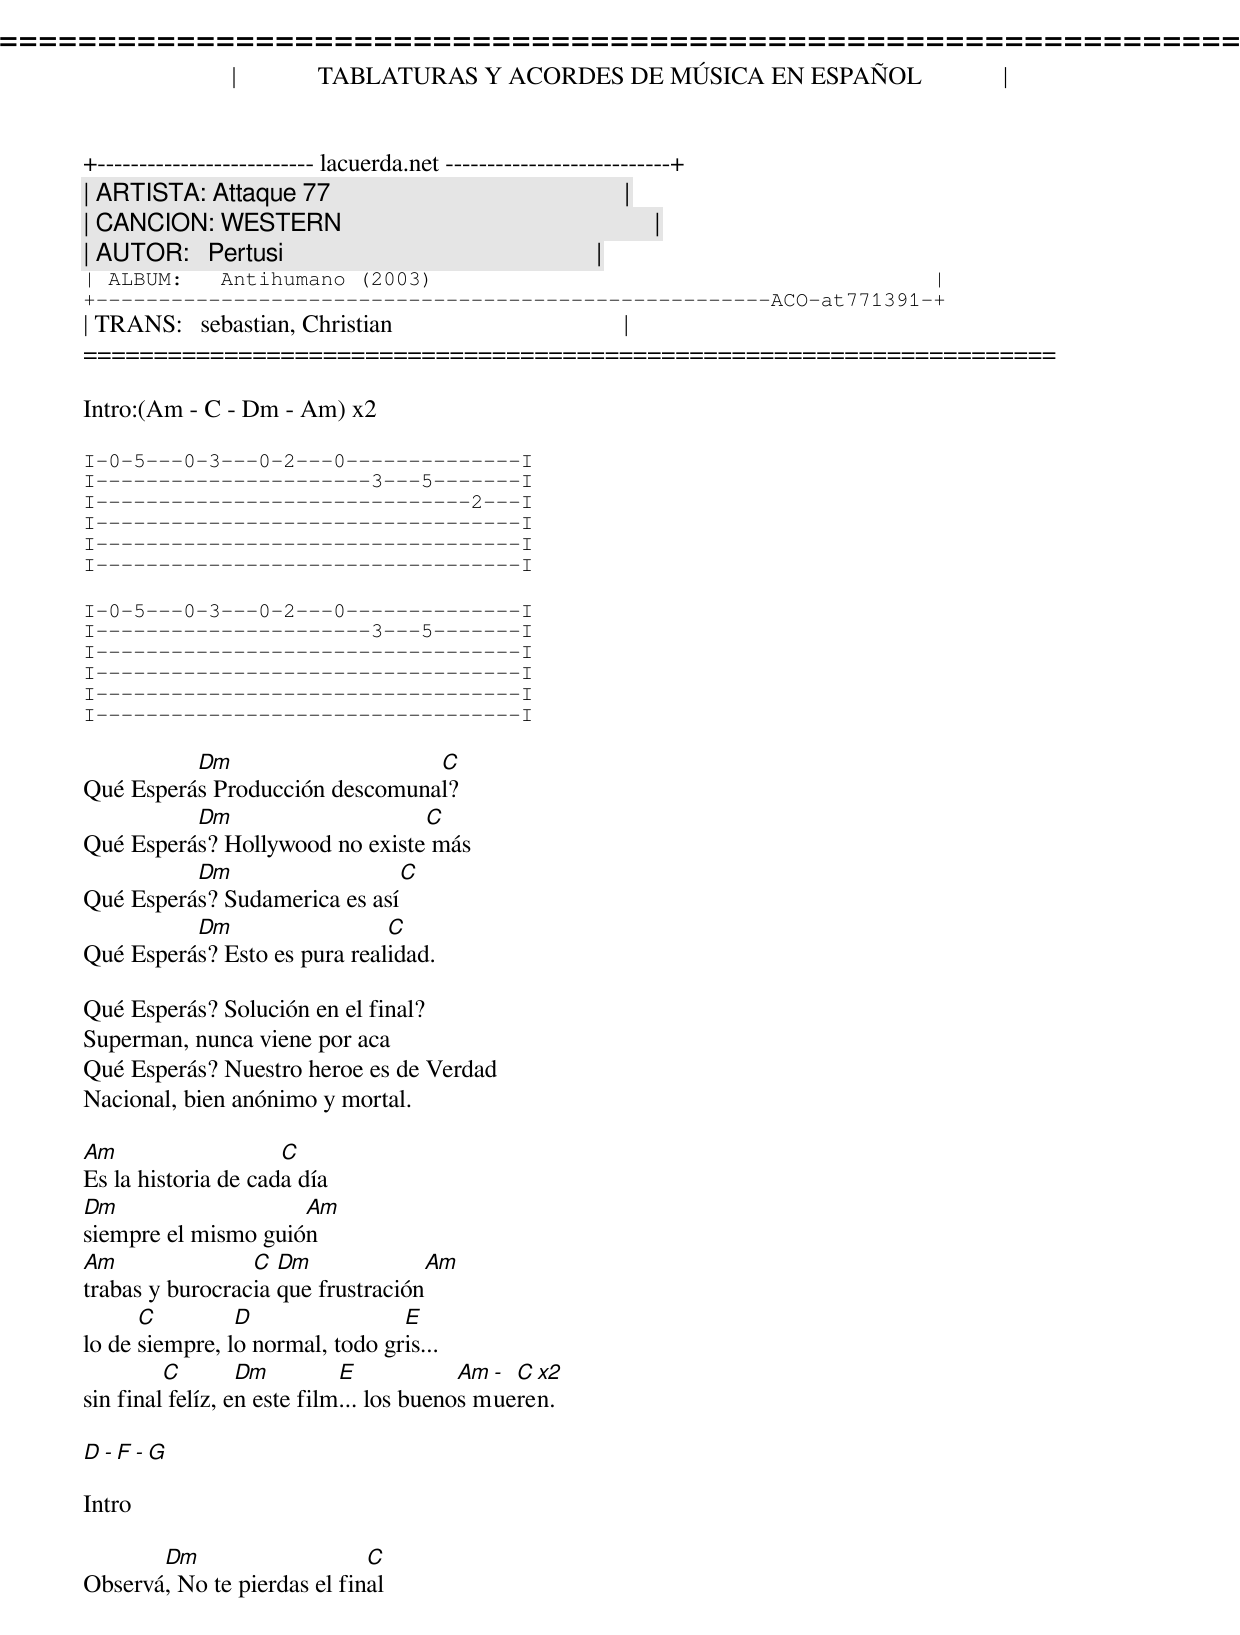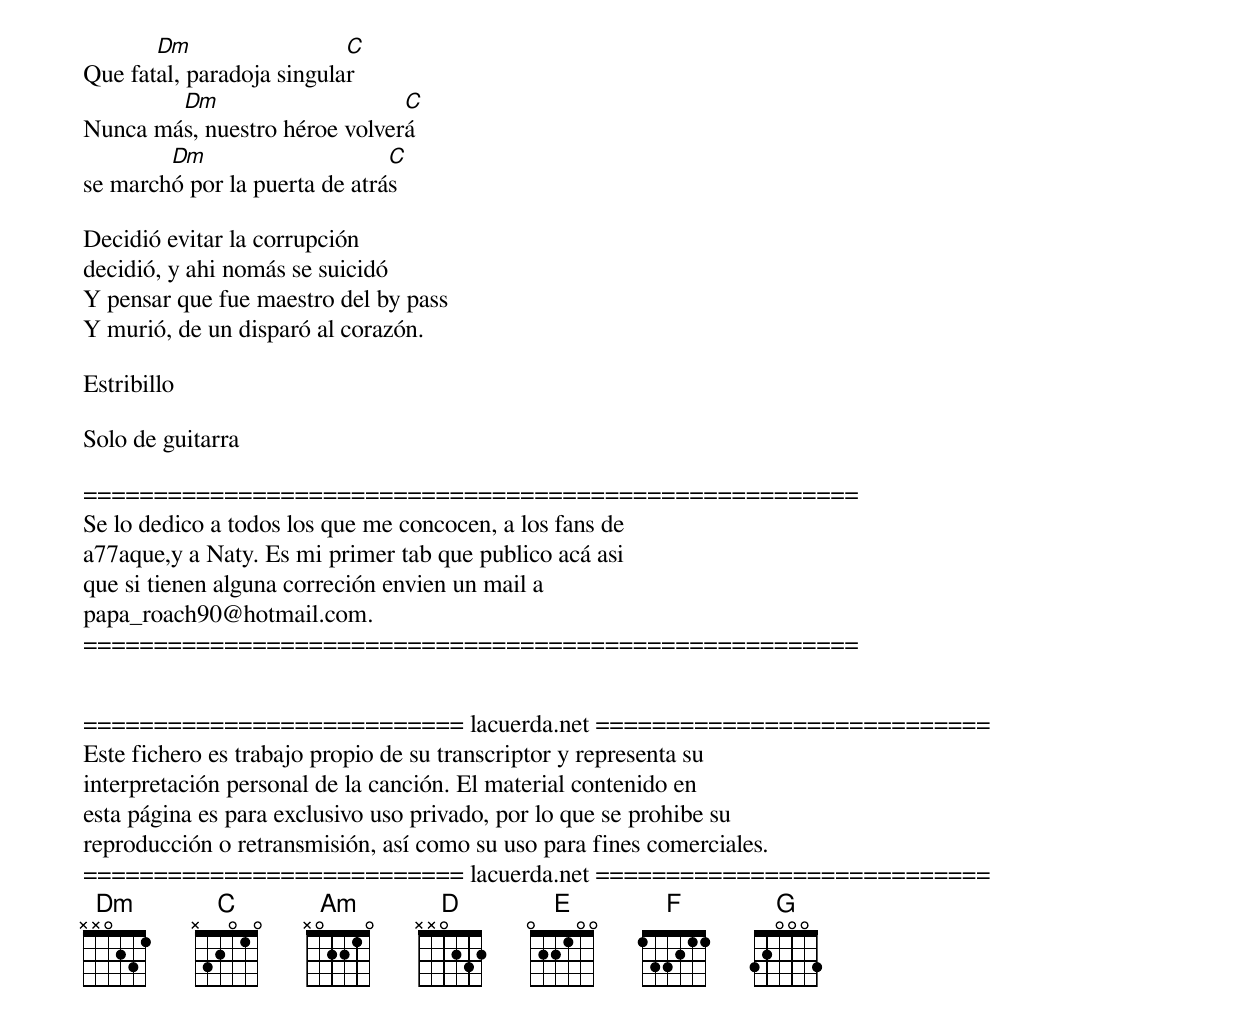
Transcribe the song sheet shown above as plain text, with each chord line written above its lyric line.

=====================================================================
|             TABLATURAS Y ACORDES DE MÚSICA EN ESPAÑOL             |
+-------------------------- lacuerda.net ---------------------------+
| ARTISTA: Attaque 77                                               |
| CANCION: WESTERN                                                  |
| AUTOR:   Pertusi                                                  |
| ALBUM:   Antihumano (2003)                                        |
+------------------------------------------------------ACO-at771391-+
| TRANS:   sebastian, Christian                                     |
=====================================================================

Intro:(Am - C - Dm - Am) x2

I-0-5---0-3---0-2---0--------------I
I----------------------3---5-------I
I------------------------------2---I
I----------------------------------I
I----------------------------------I
I----------------------------------I

I-0-5---0-3---0-2---0--------------I
I----------------------3---5-------I
I----------------------------------I
I----------------------------------I
I----------------------------------I
I----------------------------------I

          Dm                    C
Qué Esperás Producción descomunal?
          Dm                    C
Qué Esperás? Hollywood no existe más
          Dm                  C
Qué Esperás? Sudamerica es así
          Dm                  C
Qué Esperás? Esto es pura realidad.

Qué Esperás? Solución en el final?
Superman, nunca viene por aca
Qué Esperás? Nuestro heroe es de Verdad
Nacional, bien anónimo y mortal.

Am                   C
Es la historia de cada día
Dm                   Am
siempre el mismo guión
Am               C  Dm             Am
trabas y burocracia que frustración
      C         D                E
lo de siempre, lo normal, todo gris...
         C        Dm         E            Am - C x2
sin final felíz, en este film... los buenos mueren.

D - F - G

Intro

       Dm                    C
Observá, No te pierdas el final
       Dm                  C
Que fatal, paradoja singular
        Dm                     C
Nunca más, nuestro héroe volverá
        Dm                     C
se marchó por la puerta de atrás

Decidió evitar la corrupción
decidió, y ahi nomás se suicidó
Y pensar que fue maestro del by pass
Y murió, de un disparó al corazón.

Estribillo

Solo de guitarra

=======================================================
Se lo dedico a todos los que me concocen, a los fans de
a77aque,y a Naty. Es mi primer tab que publico acá asi
que si tienen alguna correción envien un mail a
papa_roach90@hotmail.com.
=======================================================


=========================== lacuerda.net ============================
Este fichero es trabajo propio de su transcriptor y representa su
interpretación personal de la canción. El material contenido en
esta página es para exclusivo uso privado, por lo que se prohibe su
reproducción o retransmisión, así como su uso para fines comerciales.
=========================== lacuerda.net ============================
